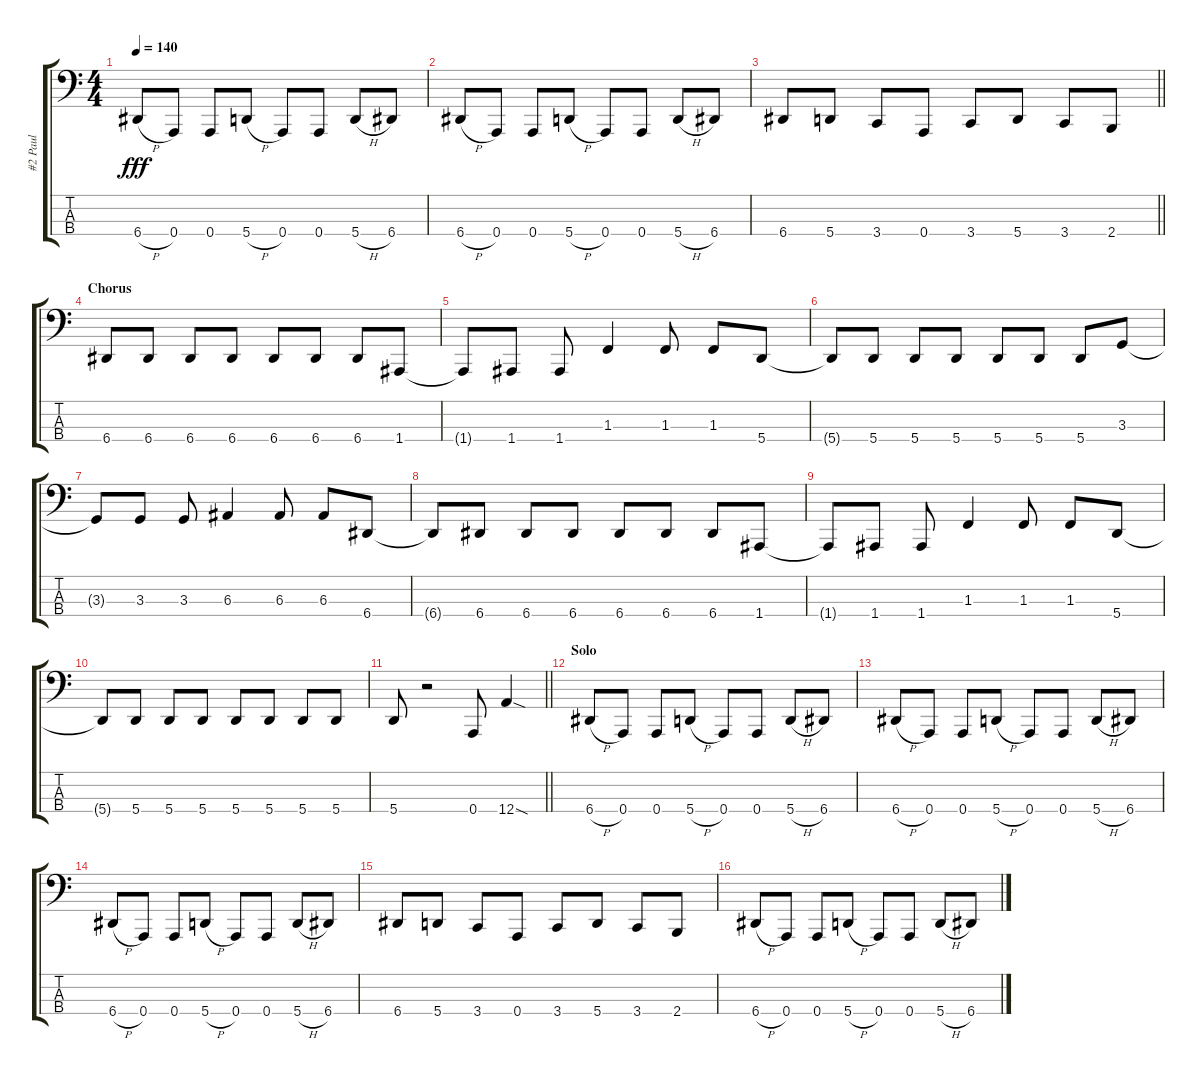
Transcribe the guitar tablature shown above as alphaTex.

\track ("#2 Paul" "#2 Paul") {solo instrument electricbasspick}
\staff {score tabs}
\tuning (D2 A1 E1 A0) {hide}
\ts (4 4)
\tempo 140
\clef f4
\ks c
6.4{h}.8{dy fff} 0.4.8 0.4.8 5.4{h}.8 0.4.8 0.4.8 5.4{h}.8 6.4.8 |
6.4{h}.8 0.4.8 0.4.8 5.4{h}.8 0.4.8 0.4.8 5.4{h}.8 6.4.8 |
\barLineRight lightlight
6.4.8 5.4.8 3.4.8 0.4.8 3.4.8 5.4.8 3.4.8 2.4.8 |
\section ("" "Chorus")
6.4.8 6.4.8 6.4.8 6.4.8 6.4.8 6.4.8 6.4.8 1.4.8 |
1.4{t}.8 1.4.8 1.4.8 1.3.4 1.3.8 1.3.8 5.4.8 |
5.4{t}.8 5.4.8 5.4.8 5.4.8 5.4.8 5.4.8 5.4.8 3.3.8 |
3.3{t}.8 3.3.8 3.3.8 6.3.4 6.3.8 6.3.8 6.4.8 |
6.4{t}.8 6.4.8 6.4.8 6.4.8 6.4.8 6.4.8 6.4.8 1.4.8 |
1.4{t}.8 1.4.8 1.4.8 1.3.4 1.3.8 1.3.8 5.4.8 |
5.4{t}.8 5.4.8 5.4.8 5.4.8 5.4.8 5.4.8 5.4.8 5.4.8 |
\barLineRight lightlight
5.4.8 r.2 0.4.8 12.4{sod}.4 |
\section ("" "Solo")
6.4{h}.8 0.4.8 0.4.8 5.4{h}.8 0.4.8 0.4.8 5.4{h}.8 6.4.8 |
6.4{h}.8 0.4.8 0.4.8 5.4{h}.8 0.4.8 0.4.8 5.4{h}.8 6.4.8 |
6.4{h}.8 0.4.8 0.4.8 5.4{h}.8 0.4.8 0.4.8 5.4{h}.8 6.4.8 |
6.4.8 5.4.8 3.4.8 0.4.8 3.4.8 5.4.8 3.4.8 2.4.8 |
6.4{h}.8 0.4.8 0.4.8 5.4{h}.8 0.4.8 0.4.8 5.4{h}.8 6.4.8
